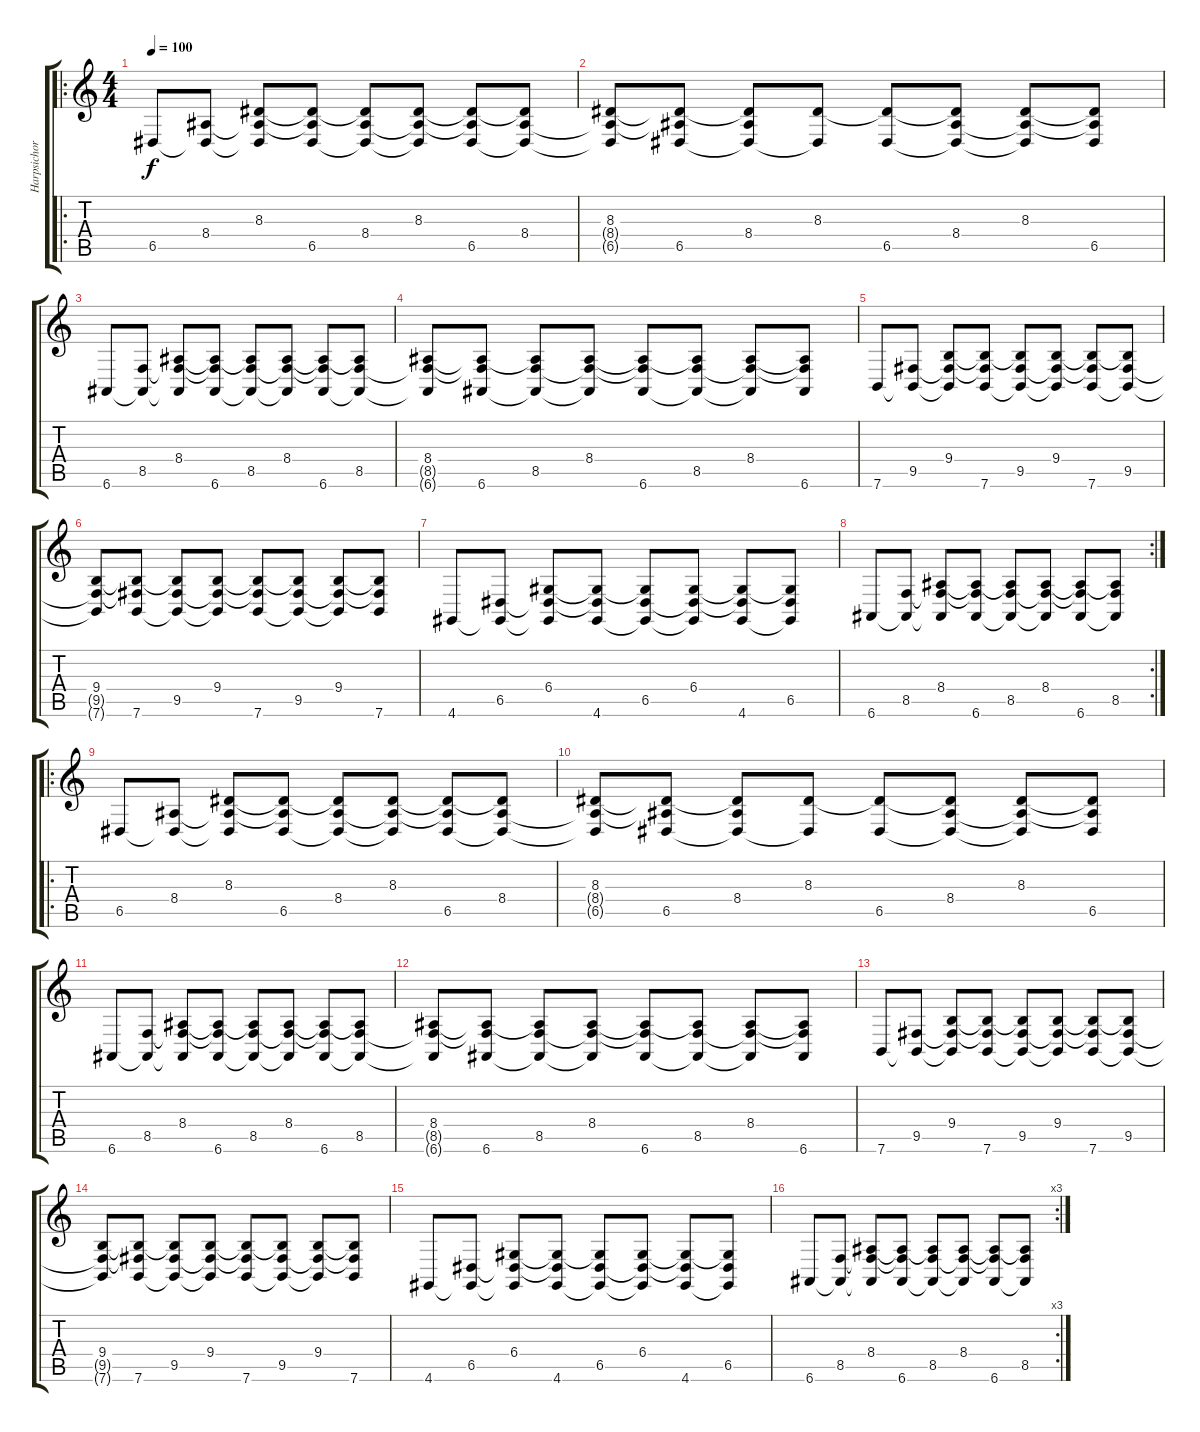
\track ("Harpsichord" "Harpsichor") {instrument harpsichord}
\staff {score tabs}
\tuning (E4 B3 G3 D3 A2 E2) {hide}
\ro
\ts (4 4)
\tempo 100
\clef g2
\ks c
6.5.8{dy f} (8.4 6.5{t}).8 (8.3 8.4{t} 6.5{t}).8 (8.3{t} 8.4{t} 6.5).8 (8.3{t} 8.4 6.5{t}).8 (8.3 8.4{t} 6.5{t}).8 (8.3{t} 8.4{t} 6.5).8 (8.3{t} 8.4 6.5{t}).8 |
(8.3 8.4{t} 6.5{t}).8 (8.3{t} 8.4{t} 6.5).8 (8.3{t} 8.4 6.5{t}).8 (8.3 6.5{t}).8 (8.3{t} 6.5).8 (8.3{t} 8.4 6.5{t}).8 (8.3 8.4{t} 6.5{t}).8 (8.3{t} 8.4{t} 6.5).8 |
6.6.8 (8.5 6.6{t}).8 (8.4 8.5{t} 6.6{t}).8 (8.4{t} 8.5{t} 6.6).8 (8.4{t} 8.5 6.6{t}).8 (8.4 8.5{t} 6.6{t}).8 (8.4{t} 8.5{t} 6.6).8 (8.4{t} 8.5 6.6{t}).8 |
(8.4 8.5{t} 6.6{t}).8 (8.4{t} 8.5{t} 6.6).8 (8.4{t} 8.5 6.6{t}).8 (8.4 8.5{t} 6.6{t}).8 (8.4{t} 8.5{t} 6.6).8 (8.4{t} 8.5 6.6{t}).8 (8.4 8.5{t} 6.6{t}).8 (8.4{t} 8.5{t} 6.6).8 |
7.6.8 (9.5 7.6{t}).8 (9.4 9.5{t} 7.6{t}).8 (9.4{t} 9.5{t} 7.6).8 (9.4{t} 9.5 7.6{t}).8 (9.4 9.5{t} 7.6{t}).8 (9.4{t} 9.5{t} 7.6).8 (9.4{t} 9.5 7.6{t}).8 |
(9.4 9.5{t} 7.6{t}).8 (9.4{t} 9.5{t} 7.6).8 (9.4{t} 9.5 7.6{t}).8 (9.4 9.5{t} 7.6{t}).8 (9.4{t} 9.5{t} 7.6).8 (9.4{t} 9.5 7.6{t}).8 (9.4 9.5{t} 7.6{t}).8 (9.4{t} 9.5{t} 7.6).8 |
4.6.8 (6.5 4.6{t}).8 (6.4 6.5{t} 4.6{t}).8 (6.4{t} 6.5{t} 4.6).8 (6.4{t} 6.5 4.6{t}).8 (6.4 6.5{t} 4.6{t}).8 (6.4{t} 6.5{t} 4.6).8 (6.4{t} 6.5 4.6{t}).8 |
\rc 2
6.6.8 (8.5 6.6{t}).8 (8.4 8.5{t} 6.6{t}).8 (8.4{t} 8.5{t} 6.6).8 (8.4{t} 8.5 6.6{t}).8 (8.4 8.5{t} 6.6{t}).8 (8.4{t} 8.5{t} 6.6).8 (8.4{t} 8.5 6.6{t}).8 |
\ro
6.5.8 (8.4 6.5{t}).8 (8.3 8.4{t} 6.5{t}).8 (8.3{t} 8.4{t} 6.5).8 (8.3{t} 8.4 6.5{t}).8 (8.3 8.4{t} 6.5{t}).8 (8.3{t} 8.4{t} 6.5).8 (8.3{t} 8.4 6.5{t}).8 |
(8.3 8.4{t} 6.5{t}).8 (8.3{t} 8.4{t} 6.5).8 (8.3{t} 8.4 6.5{t}).8 (8.3 6.5{t}).8 (8.3{t} 6.5).8 (8.3{t} 8.4 6.5{t}).8 (8.3 8.4{t} 6.5{t}).8 (8.3{t} 8.4{t} 6.5).8 |
6.6.8 (8.5 6.6{t}).8 (8.4 8.5{t} 6.6{t}).8 (8.4{t} 8.5{t} 6.6).8 (8.4{t} 8.5 6.6{t}).8 (8.4 8.5{t} 6.6{t}).8 (8.4{t} 8.5{t} 6.6).8 (8.4{t} 8.5 6.6{t}).8 |
(8.4 8.5{t} 6.6{t}).8 (8.4{t} 8.5{t} 6.6).8 (8.4{t} 8.5 6.6{t}).8 (8.4 8.5{t} 6.6{t}).8 (8.4{t} 8.5{t} 6.6).8 (8.4{t} 8.5 6.6{t}).8 (8.4 8.5{t} 6.6{t}).8 (8.4{t} 8.5{t} 6.6).8 |
7.6.8 (9.5 7.6{t}).8 (9.4 9.5{t} 7.6{t}).8 (9.4{t} 9.5{t} 7.6).8 (9.4{t} 9.5 7.6{t}).8 (9.4 9.5{t} 7.6{t}).8 (9.4{t} 9.5{t} 7.6).8 (9.4{t} 9.5 7.6{t}).8 |
(9.4 9.5{t} 7.6{t}).8 (9.4{t} 9.5{t} 7.6).8 (9.4{t} 9.5 7.6{t}).8 (9.4 9.5{t} 7.6{t}).8 (9.4{t} 9.5{t} 7.6).8 (9.4{t} 9.5 7.6{t}).8 (9.4 9.5{t} 7.6{t}).8 (9.4{t} 9.5{t} 7.6).8 |
4.6.8 (6.5 4.6{t}).8 (6.4 6.5{t} 4.6{t}).8 (6.4{t} 6.5{t} 4.6).8 (6.4{t} 6.5 4.6{t}).8 (6.4 6.5{t} 4.6{t}).8 (6.4{t} 6.5{t} 4.6).8 (6.4{t} 6.5 4.6{t}).8 |
\rc 3
6.6.8 (8.5 6.6{t}).8 (8.4 8.5{t} 6.6{t}).8 (8.4{t} 8.5{t} 6.6).8 (8.4{t} 8.5 6.6{t}).8 (8.4 8.5{t} 6.6{t}).8 (8.4{t} 8.5{t} 6.6).8 (8.4{t} 8.5 6.6{t}).8
